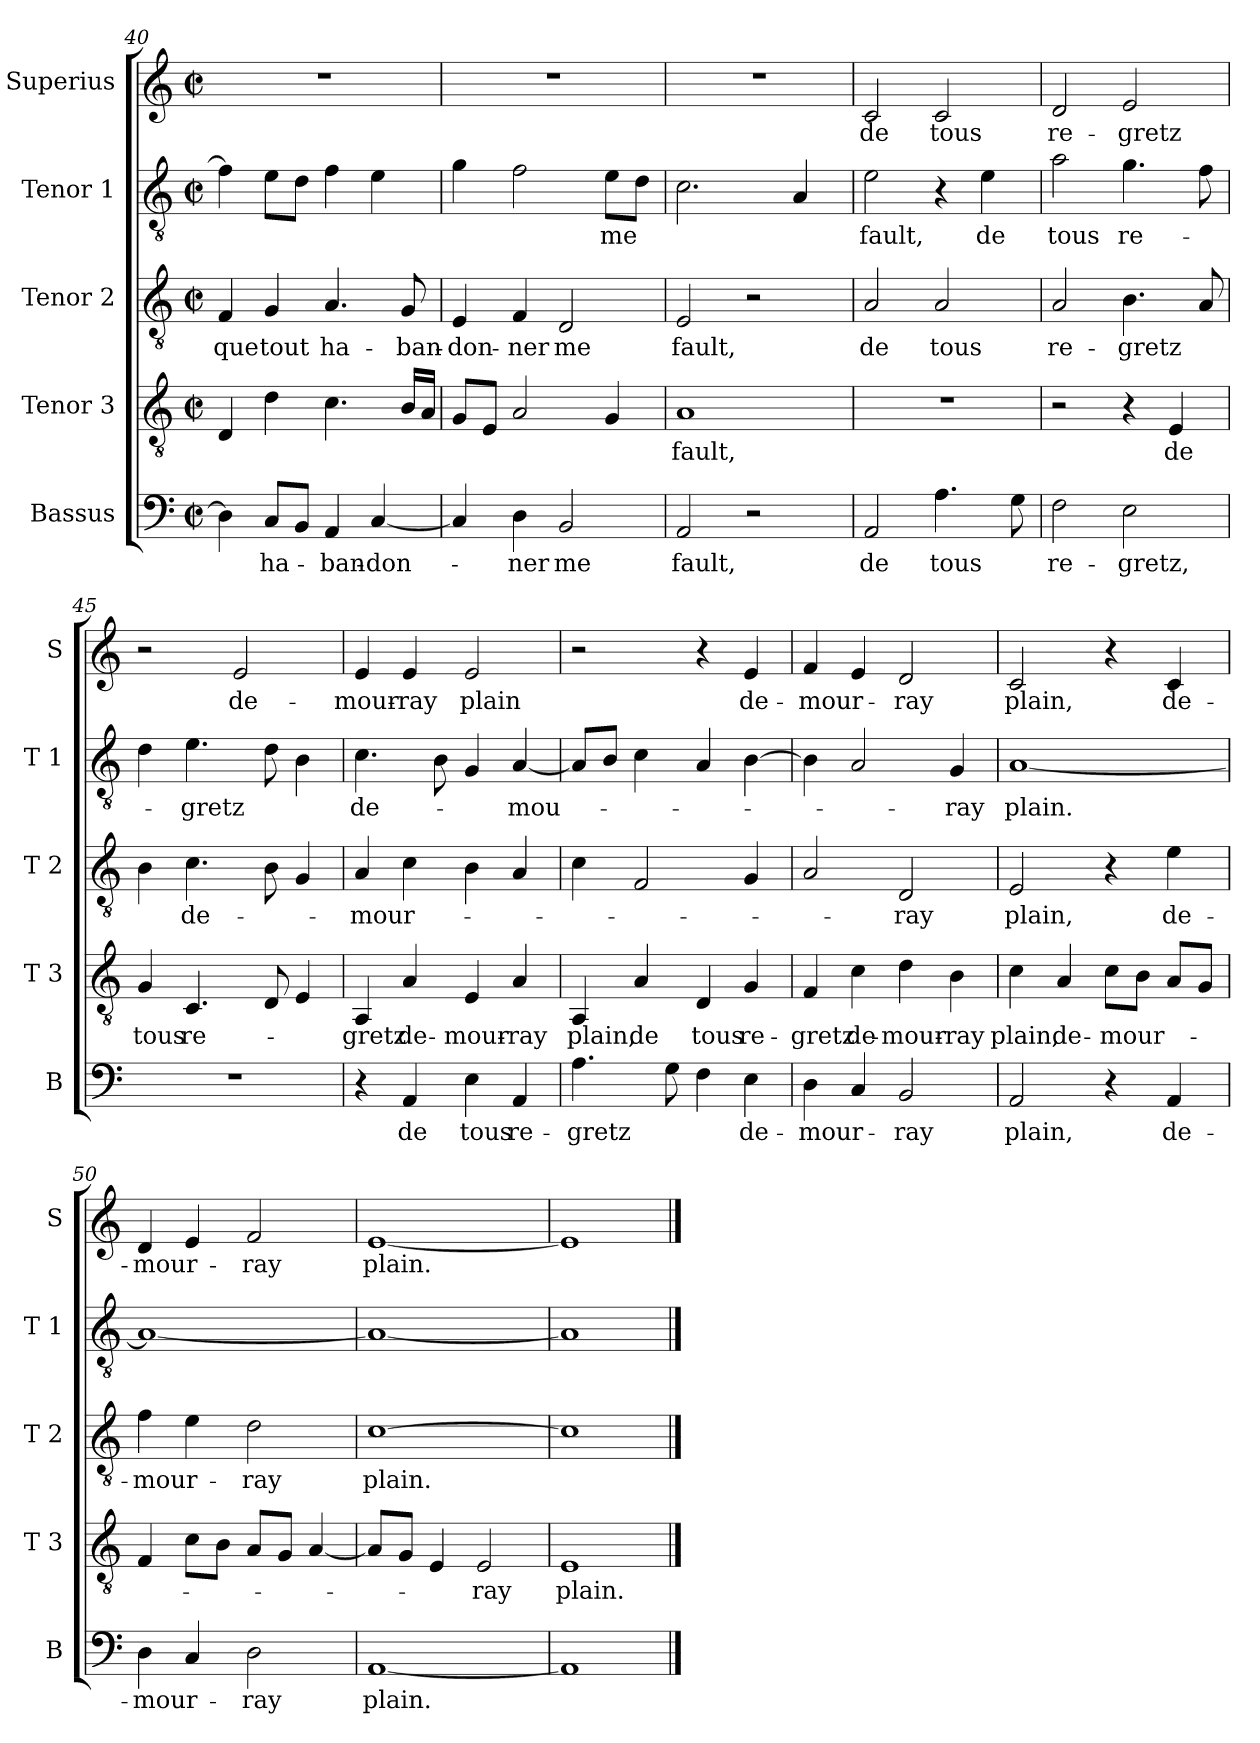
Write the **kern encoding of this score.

**kern	**text	**kern	**text	**kern	**text	**kern	**text	**kern	**text
*part5	*part5	*part4	*part4	*part3	*part3	*part2	*part2	*part1	*part1
*staff5	*staff5	*staff4	*staff4	*staff3	*staff3	*staff2	*staff2	*staff1	*staff1
*I"Bassus	*	*I"Tenor 3	*	*I"Tenor 2	*	*I"Tenor 1	*	*I"Superius	*
*I'B	*	*I'T 3	*	*I'T 2	*	*I'T 1	*	*I'S	*
*clefF4	*	*clefGv2	*	*clefGv2	*	*clefGv2	*	*clefG2	*
*k[]	*	*k[]	*	*k[]	*	*k[]	*	*k[]	*
*C:	*	*C:	*	*C:	*	*C:	*	*C:	*
*M2/2	*	*M2/2	*	*M2/2	*	*M2/2	*	*M2/2	*
*met(c|)	*	*met(c|)	*	*met(c|)	*	*met(c|)	*	*met(c|)	*
=40	=40	=40	=40	=40	=40	=40	=40	=40	=40
4D\]	.	4D/	.	4F/	que	4f\]	.	1r	.
8C/L	-ha-	4d\	.	4G/	tout	8e\L	.	.	.
8BB/J	.	.	.	.	.	8d\J	.	.	.
4AA/	-ban-	4.c\	.	4.A/	ha-	4f\	.	.	.
[4C/	-don-	.	.	.	.	4e\	.	.	.
.	.	16B/LL	.	8G/	-ban-	.	.	.	.
.	.	16A/JJ	.	.	.	.	.	.	.
=41	=41	=41	=41	=41	=41	=41	=41	=41	=41
4C/]	.	8G/L	.	4E/	-don-	4g\	.	1r	.
.	.	8E/J	.	.	.	.	.	.	.
4D\	-ner	2A/	.	4F/	-ner	2f\	.	.	.
2BB/	me	.	.	2D/	me	.	.	.	.
.	.	4G/	.	.	.	8e\L	me	.	.
.	.	.	.	.	.	8d\J	.	.	.
!!LO:LB:g=z
=42	=42	=42	=42	=42	=42	=42	=42	=42	=42
2AA/	fault,	1A	fault,	2E/	fault,	2.c\	.	1r	.
2r	.	.	.	2r	.	.	.	.	.
.	.	.	.	.	.	4A/	.	.	.
=43	=43	=43	=43	=43	=43	=43	=43	=43	=43
2AA/	de	1r	.	2A/	de	2e\	fault,	2c/	de
4.A\	tous	.	.	2A/	tous	4r	.	2c/	tous
.	.	.	.	.	.	4e\	de	.	.
8G\	.	.	.	.	.	.	.	.	.
=44	=44	=44	=44	=44	=44	=44	=44	=44	=44
2F\	re-	2r	.	2A/	re-	2a\	tous	2d/	re-
2E\	-gretz,	4r	.	4.B\	-gretz	4.g\	re-	2e/	-gretz
.	.	4E/	de	.	.	.	.	.	.
.	.	.	.	8A/	.	8f\	.	.	.
=45	=45	=45	=45	=45	=45	=45	=45	=45	=45
1r	.	4G/	tous	4B\	.	4d\	.	2r	.
.	.	4.C/	re-	4.c\	de-	4.e\	-gretz	.	.
.	.	.	.	.	.	.	.	2e/	de-
.	.	8D/	.	8B\	.	8d\	.	.	.
.	.	4E/	.	4G/	.	4B\	.	.	.
=46	=46	=46	=46	=46	=46	=46	=46	=46	=46
4r	.	4AA/	-gretz	4A/	-mour-	4.c\	de-	4e/	-mour-
4AA/	de	4A/	de-	4c\	.	.	.	4e/	-ray
.	.	.	.	.	.	8B\	.	.	.
4E\	tous	4E/	-mour-	4B\	.	4G/	.	2e/	plain
4AA/	re-	4A/	-ray	4A/	.	[4A/	-mou-	.	.
=47	=47	=47	=47	=47	=47	=47	=47	=47	=47
4.A\	-gretz	4AA/	plain,	4c\	.	8A/L]	.	2r	.
.	.	.	.	.	.	8B/J	.	.	.
.	.	4A/	de	2F/	.	4c\	.	.	.
8G\	.	.	.	.	.	.	.	.	.
4F\	.	4D/	tous	.	.	4A/	.	4r	.
4E\	de-	4G/	re-	4G/	.	[4B\	.	4e/	de-
!!LO:LB:g=z
=48	=48	=48	=48	=48	=48	=48	=48	=48	=48
4D\	-mour-	4F/	-gretz	2A/	.	4B\]	.	4f/	-mour-
4C/	.	4c\	de-	.	.	2A/	.	4e/	.
2BB/	-ray	4d\	-mour-	2D/	-ray	.	.	2d/	-ray
.	.	4B\	-ray	.	.	4G/	-ray	.	.
=49	=49	=49	=49	=49	=49	=49	=49	=49	=49
2AA/	plain,	4c\	plain,	2E/	plain,	[1A	plain.	2c/	plain,
.	.	4A/	de-	.	.	.	.	.	.
4r	.	8c\L	-mour-	4r	.	.	.	4r	.
.	.	8B\J	.	.	.	.	.	.	.
4AA/	de-	8A/L	.	4e\	de-	.	.	4c/	de-
.	.	8G/J	.	.	.	.	.	.	.
=50	=50	=50	=50	=50	=50	=50	=50	=50	=50
4D\	-mour-	4F/	.	4f\	-mour-	1A_	.	4d/	-mour-
4C/	.	8c\L	.	4e\	.	.	.	4e/	.
.	.	8B\J	.	.	.	.	.	.	.
2D\	-ray	8A/L	.	2d\	-ray	.	.	2f/	-ray
.	.	8G/J	.	.	.	.	.	.	.
.	.	[4A/	.	.	.	.	.	.	.
=51	=51	=51	=51	=51	=51	=51	=51	=51	=51
[1AA	plain.	8A/L]	.	[1c	plain.	1A_	.	[1e	plain.
.	.	8G/J	.	.	.	.	.	.	.
.	.	4E/	.	.	.	.	.	.	.
.	.	2E/	-ray	.	.	.	.	.	.
=52	=52	=52	=52	=52	=52	=52	=52	=52	=52
1AA]	.	1E	plain.	1c]	.	1A]	.	1e]	.
==	==	==	==	==	==	==	==	==	==
*-	*-	*-	*-	*-	*-	*-	*-	*-	*-
